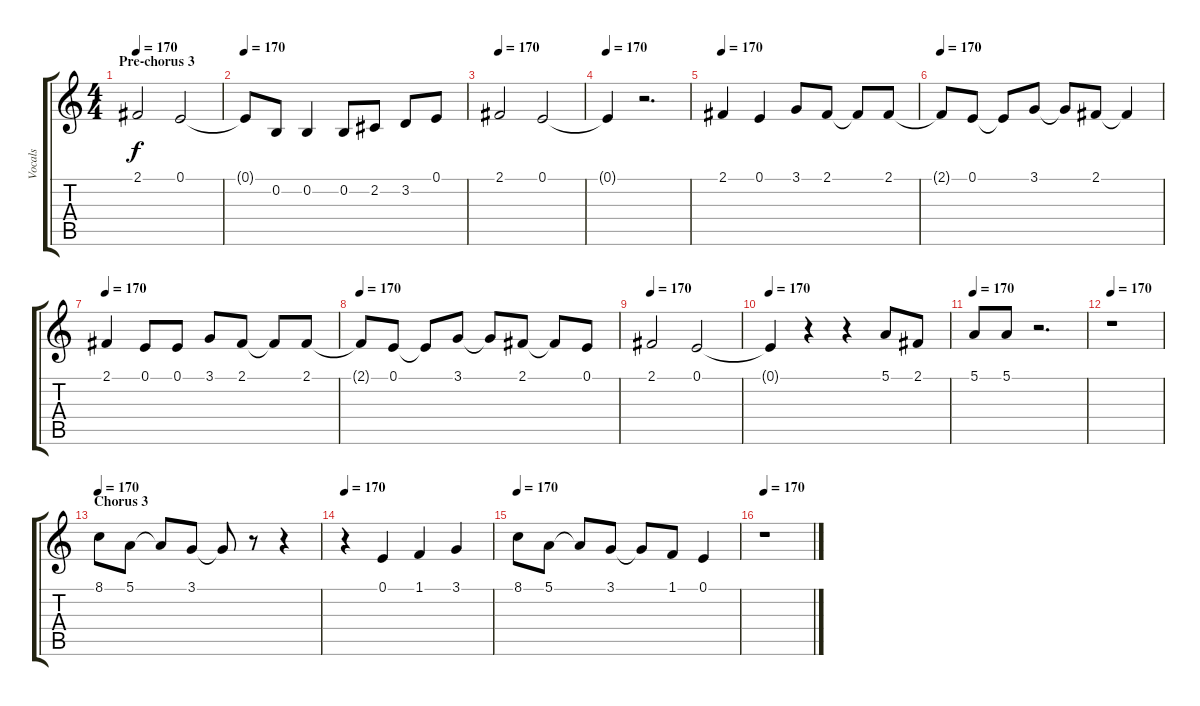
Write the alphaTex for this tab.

\track ("Vocals" "Vocals") {instrument altosax}
\staff {score tabs}
\tuning (E4 B3 G3 D3 A2 E2) {hide}
\ts (4 4)
\section ("" "Pre-chorus 3")
\tempo 170
\clef g2
\ks c
2.1.2{dy f} 0.1.2 |
\tempo 170
0.1{t}.8 0.2.8 0.2.4 0.2.8 2.2.8 3.2.8 0.1.8 |
\tempo 170
2.1.2 0.1.2 |
\tempo 170
0.1{t}.4 r.2{d} |
\tempo 170
2.1.4 0.1.4 3.1.8 2.1.8 2.1{t}.8 2.1.8 |
\tempo 170
2.1{t}.8 0.1.8 0.1{t}.8 3.1.8 3.1{t}.8 2.1.8 2.1{t}.4 |
\tempo 170
2.1.4 0.1.8 0.1.8 3.1.8 2.1.8 2.1{t}.8 2.1.8 |
\tempo 170
2.1{t}.8 0.1.8 0.1{t}.8 3.1.8 3.1{t}.8 2.1.8 2.1{t}.8 0.1.8 |
\tempo 170
2.1.2 0.1.2 |
\tempo 170
0.1{t}.4 r.4 r.4 5.1.8 2.1.8 |
\tempo 170
5.1.8 5.1.8 r.2{d} |
\tempo 170
r.1 |
\section ("" "Chorus 3")
\tempo 170
8.1.8 5.1.8 5.1{t}.8 3.1.8 3.1{t}.8 r.8 r.4 |
\tempo 170
r.4 0.1.4 1.1.4 3.1.4 |
\tempo 170
8.1.8 5.1.8 5.1{t}.8 3.1.8 3.1{t}.8 1.1.8 0.1.4 |
\tempo 170
r.1
